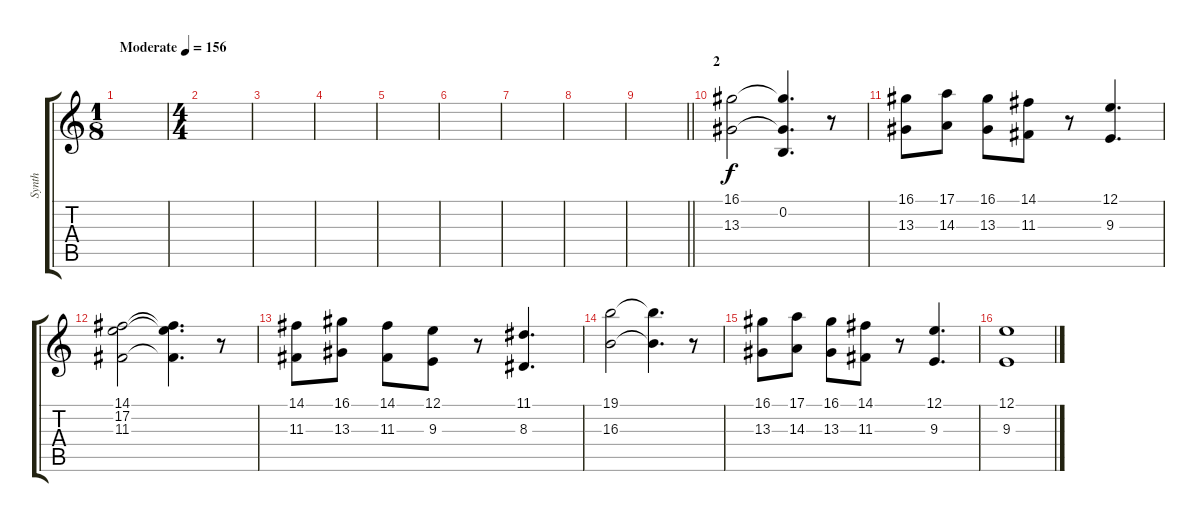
\track ("Synth" "Synth") {instrument brasssection}
\staff {score tabs}
\tuning (E4 B3 G3 D3 A2 E2) {hide}
\ts (1 8)
\tempo (156 "Moderate")
\clef g2
\ks c
|
\ts (4 4)
|
|
|
|
|
|
|
\barLineRight lightlight
|
\section ("" "2")
(16.1 13.3).2 (16.1{t} 0.2 13.3{t}).4{d} r.8 |
(16.1 13.3).8 (17.1 14.3).8 (16.1 13.3).8 (14.1 11.3).8 r.8 (12.1 9.3).4{d} |
(14.1 17.2 11.3).2 (14.1{t} 17.2{t} 11.3{t}).4{d} r.8 |
(14.1 11.3).8 (16.1 13.3).8 (14.1 11.3).8 (12.1 9.3).8 r.8 (11.1 8.3).4{d} |
(19.1 16.3).2 (19.1{t} 16.3{t}).4{d} r.8 |
(16.1 13.3).8 (17.1 14.3).8 (16.1 13.3).8 (14.1 11.3).8 r.8 (12.1 9.3).4{d} |
(12.1 9.3).1
